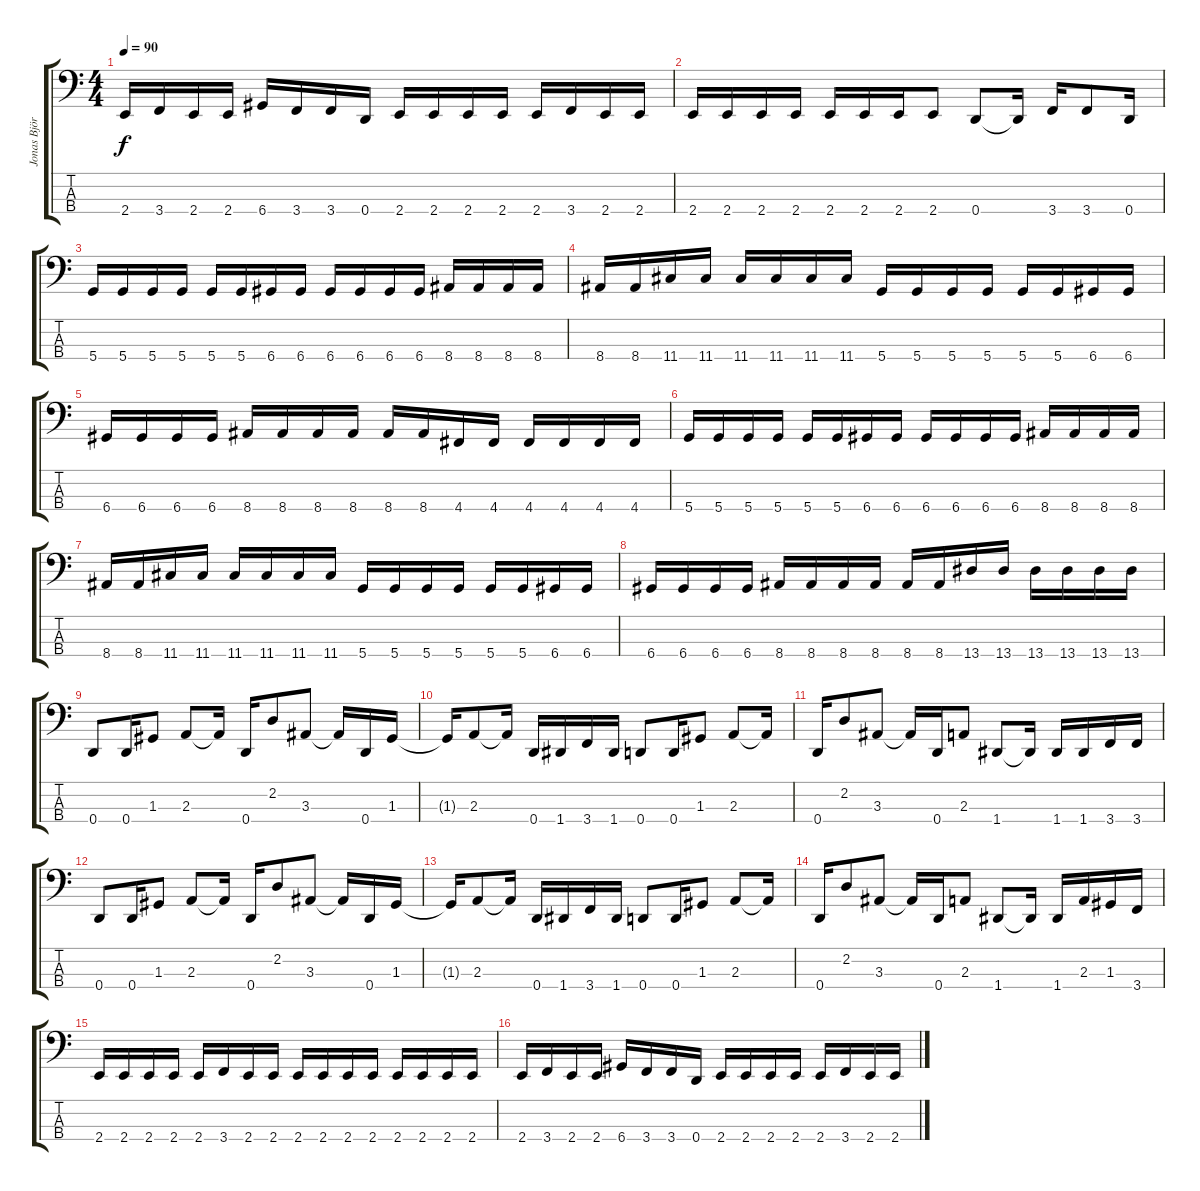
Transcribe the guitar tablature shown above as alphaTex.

\track ("Jonas Björler" "Jonas Björ") {instrument electricbasspick}
\staff {score tabs}
\tuning (F2 C2 G1 D1) {hide}
\ts (4 4)
\tempo 90
\clef f4
\ks c
2.4.16{dy f} 3.4.16 2.4.16 2.4.16 6.4.16 3.4.16 3.4.16 0.4.16 2.4.16 2.4.16 2.4.16 2.4.16 2.4.16 3.4.16 2.4.16 2.4.16 |
2.4.16 2.4.16 2.4.16 2.4.16 2.4.16 2.4.16 2.4.16 2.4.8 0.4.8 0.4{t}.16 3.4.16 3.4.8 0.4.16 |
5.4.16 5.4.16 5.4.16 5.4.16 5.4.16 5.4.16 6.4.16 6.4.16 6.4.16 6.4.16 6.4.16 6.4.16 8.4.16 8.4.16 8.4.16 8.4.16 |
8.4.16 8.4.16 11.4.16 11.4.16 11.4.16 11.4.16 11.4.16 11.4.16 5.4.16 5.4.16 5.4.16 5.4.16 5.4.16 5.4.16 6.4.16 6.4.16 |
6.4.16 6.4.16 6.4.16 6.4.16 8.4.16 8.4.16 8.4.16 8.4.16 8.4.16 8.4.16 4.4.16 4.4.16 4.4.16 4.4.16 4.4.16 4.4.16 |
5.4.16 5.4.16 5.4.16 5.4.16 5.4.16 5.4.16 6.4.16 6.4.16 6.4.16 6.4.16 6.4.16 6.4.16 8.4.16 8.4.16 8.4.16 8.4.16 |
8.4.16 8.4.16 11.4.16 11.4.16 11.4.16 11.4.16 11.4.16 11.4.16 5.4.16 5.4.16 5.4.16 5.4.16 5.4.16 5.4.16 6.4.16 6.4.16 |
6.4.16 6.4.16 6.4.16 6.4.16 8.4.16 8.4.16 8.4.16 8.4.16 8.4.16 8.4.16 13.4.16 13.4.16 13.4.16 13.4.16 13.4.16 13.4.16 |
0.4.8 0.4.16 1.3.8 2.3.8 2.3{t}.16 0.4.16 2.2.8 3.3.8 3.3{t}.16 0.4.16 1.3.16 |
1.3{t}.16 2.3.8 2.3{t}.16 0.4.16 1.4.16 3.4.16 1.4.16 0.4.8 0.4.16 1.3.8 2.3.8 2.3{t}.16 |
0.4.16 2.2.8 3.3.8 3.3{t}.16 0.4.16 2.3.8 1.4.8 1.4{t}.16 1.4.16 1.4.16 3.4.16 3.4.16 |
0.4.8 0.4.16 1.3.8 2.3.8 2.3{t}.16 0.4.16 2.2.8 3.3.8 3.3{t}.16 0.4.16 1.3.16 |
1.3{t}.16 2.3.8 2.3{t}.16 0.4.16 1.4.16 3.4.16 1.4.16 0.4.8 0.4.16 1.3.8 2.3.8 2.3{t}.16 |
0.4.16 2.2.8 3.3.8 3.3{t}.16 0.4.16 2.3.8 1.4.8 1.4{t}.16 1.4.16 2.3.16 1.3.16 3.4.16 |
2.4.16 2.4.16 2.4.16 2.4.16 2.4.16 3.4.16 2.4.16 2.4.16 2.4.16 2.4.16 2.4.16 2.4.16 2.4.16 2.4.16 2.4.16 2.4.16 |
2.4.16 3.4.16 2.4.16 2.4.16 6.4.16 3.4.16 3.4.16 0.4.16 2.4.16 2.4.16 2.4.16 2.4.16 2.4.16 3.4.16 2.4.16 2.4.16
